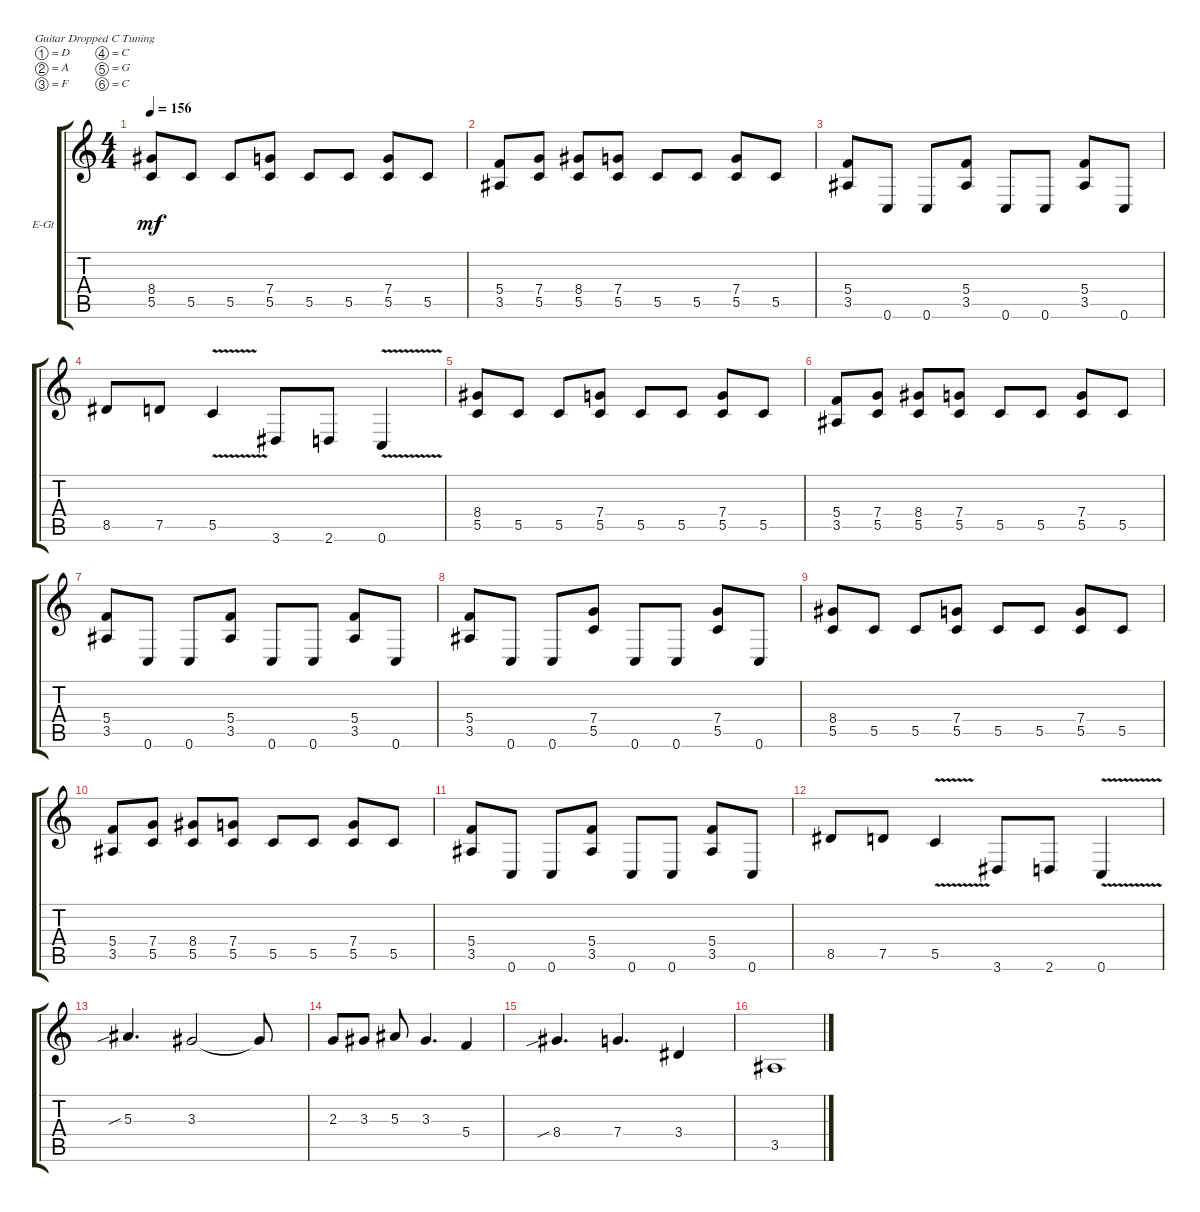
\bracketExtendMode groupsimilarinstruments
\firstSystemTrackNameOrientation horizontal
\otherSystemsTrackNameOrientation horizontal
\track ("Lead Guitar" "E-Gt") {instrument distortionguitar}
\staff {score tabs}
\tuning (D4 A3 F3 C3 G2 C2)
\ts (4 4)
\tempo 156
\clef g2
\ks c
(8.4 5.5).8{dy mf} 5.5.8 5.5.8 (7.4 5.5).8 5.5.8 5.5.8 (7.4 5.5).8 5.5.8 |
(5.4 3.5).8 (7.4 5.5).8 (8.4 5.5).8 (7.4 5.5).8 5.5.8 5.5.8 (7.4 5.5).8 5.5.8 |
(5.4 3.5).8 0.6.8 0.6.8 (5.4 3.5).8 0.6.8 0.6.8 (5.4 3.5).8 0.6.8 |
8.5.8 7.5.8 5.5{v}.4 3.6.8 2.6.8 0.6{v}.4 |
(8.4 5.5).8 5.5.8 5.5.8 (7.4 5.5).8 5.5.8 5.5.8 (7.4 5.5).8 5.5.8 |
(5.4 3.5).8 (7.4 5.5).8 (8.4 5.5).8 (7.4 5.5).8 5.5.8 5.5.8 (7.4 5.5).8 5.5.8 |
(5.4 3.5).8 0.6.8 0.6.8 (5.4 3.5).8 0.6.8 0.6.8 (5.4 3.5).8 0.6.8 |
(5.4 3.5).8 0.6.8 0.6.8 (7.4 5.5).8 0.6.8 0.6.8 (7.4 5.5).8 0.6.8 |
(8.4 5.5).8 5.5.8 5.5.8 (7.4 5.5).8 5.5.8 5.5.8 (7.4 5.5).8 5.5.8 |
(5.4 3.5).8 (7.4 5.5).8 (8.4 5.5).8 (7.4 5.5).8 5.5.8 5.5.8 (7.4 5.5).8 5.5.8 |
(5.4 3.5).8 0.6.8 0.6.8 (5.4 3.5).8 0.6.8 0.6.8 (5.4 3.5).8 0.6.8 |
8.5.8 7.5.8 5.5{v}.4 3.6.8 2.6.8 0.6{v}.4 |
5.3{sib}.4{d} 3.3.2 3.3{t}.8 |
2.3.8 3.3.8 5.3.8 3.3.4{d} 5.4.4 |
8.4{sib}.4{d} 7.4.4{d} 3.4.4 |
3.5.1
